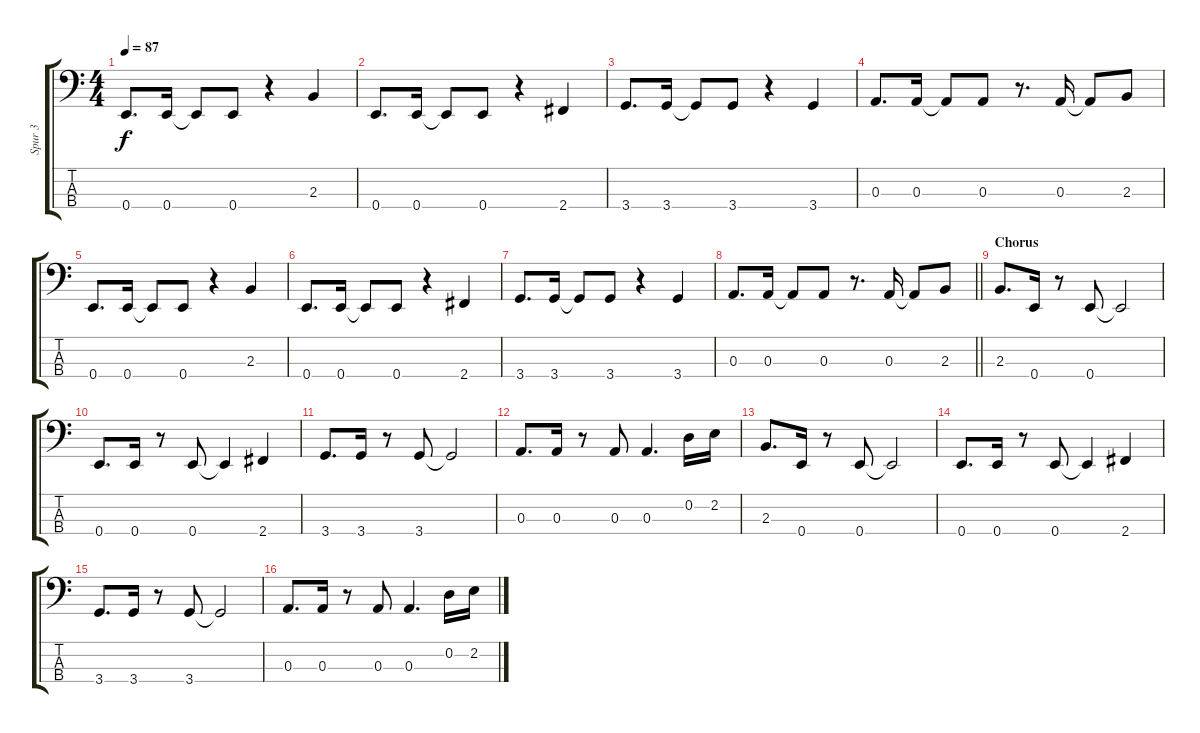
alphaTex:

\track ("Spur 3" "Spur 3") {instrument electricbassfinger}
\staff {score tabs}
\tuning (G2 D2 A1 E1) {hide}
\ts (4 4)
\tempo 87
\clef f4
\ks c
0.4.8{d dy f} 0.4.16 0.4{t}.8 0.4.8 r.4 2.3.4 |
0.4.8{d} 0.4.16 0.4{t}.8 0.4.8 r.4 2.4.4 |
3.4.8{d} 3.4.16 3.4{t}.8 3.4.8 r.4 3.4.4 |
0.3.8{d} 0.3.16 0.3{t}.8 0.3.8 r.8{d} 0.3.16 0.3{t}.8 2.3.8 |
0.4.8{d} 0.4.16 0.4{t}.8 0.4.8 r.4 2.3.4 |
0.4.8{d} 0.4.16 0.4{t}.8 0.4.8 r.4 2.4.4 |
3.4.8{d} 3.4.16 3.4{t}.8 3.4.8 r.4 3.4.4 |
\barLineRight lightlight
0.3.8{d} 0.3.16 0.3{t}.8 0.3.8 r.8{d} 0.3.16 0.3{t}.8 2.3.8 |
\section ("" "Chorus")
2.3.8{d} 0.4.16 r.8 0.4.8 0.4{t}.2 |
0.4.8{d} 0.4.16 r.8 0.4.8 0.4{t}.4 2.4.4 |
3.4.8{d} 3.4.16 r.8 3.4.8 3.4{t}.2 |
0.3.8{d} 0.3.16 r.8 0.3.8 0.3.4{d} 0.2.16 2.2.16 |
2.3.8{d} 0.4.16 r.8 0.4.8 0.4{t}.2 |
0.4.8{d} 0.4.16 r.8 0.4.8 0.4{t}.4 2.4.4 |
3.4.8{d} 3.4.16 r.8 3.4.8 3.4{t}.2 |
0.3.8{d} 0.3.16 r.8 0.3.8 0.3.4{d} 0.2.16 2.2.16
